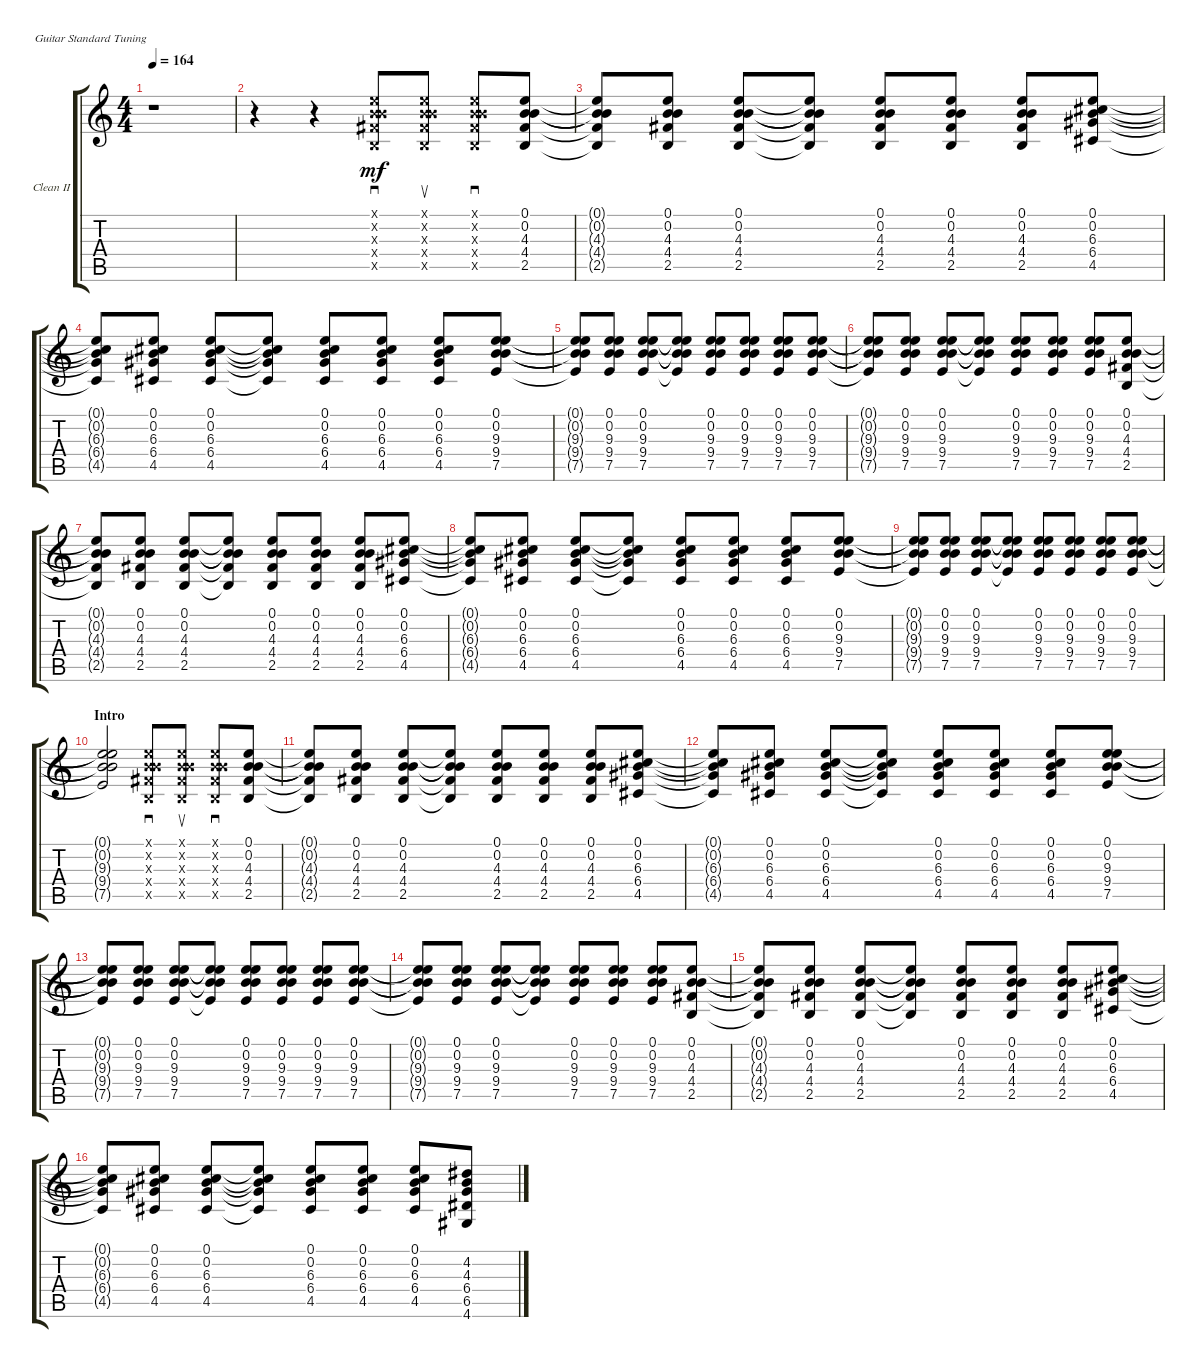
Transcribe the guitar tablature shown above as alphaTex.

\defaultSystemsLayout 4
\bracketExtendMode groupsimilarinstruments
\firstSystemTrackNameOrientation horizontal
\otherSystemsTrackNameOrientation horizontal
\track ("Clean II" "Clean II") {instrument acousticguitarsteel}
\staff {score tabs}
\tuning (E4 B3 G3 D3 A2 E2)
\ts (4 4)
\tempo 164
\clef g2
\ks c
r.1{dy mf instrument acousticguitarsteel} |
r.4 r.4 (2.5{x} 4.4{x} 4.3{x} 0.1{x} 0.2{x}).8{sd} (2.5{x} 4.4{x} 4.3{x} 0.1{x} 0.2{x}).8{su} (2.5{x} 4.4{x} 4.3{x} 0.1{x} 0.2{x}).8{sd} (2.5 4.4 4.3 0.1 0.2).8 |
(2.5{t} 4.4{t} 4.3{t} 0.1{t} 0.2{t}).8 (2.5 4.4 4.3 0.2 0.1).8 (2.5 4.4 4.3 0.2 0.1).8 (2.5{t} 4.4{t} 4.3{t} 0.1{t} 0.2{t}).8 (2.5 4.4 4.3 0.2 0.1).8 (2.5 4.4 4.3 0.2 0.1).8 (2.5 4.4 4.3 0.2 0.1).8 (4.5 6.4 6.3 0.2 0.1).8 |
(0.1{t} 0.2{t} 6.3{t} 6.4{t} 4.5{t}).8 (4.5 6.4 6.3 0.2 0.1).8 (4.5 6.4 6.3 0.2 0.1).8 (0.1{t} 0.2{t} 6.3{t} 6.4{t} 4.5{t}).8 (4.5 6.4 6.3 0.2 0.1).8 (4.5 6.4 6.3 0.2 0.1).8 (4.5 6.4 6.3 0.2 0.1).8 (7.5 9.4 9.3 0.2 0.1).8 |
(7.5{t} 9.4{t} 9.3{t} 0.2{t} 0.1{t}).8 (7.5 9.4 9.3 0.2 0.1).8 (7.5 9.4 9.3 0.2 0.1).8 (7.5{t} 9.4{t} 9.3{t} 0.2{t} 0.1{t}).8 (7.5 9.4 9.3 0.2 0.1).8 (7.5 9.4 9.3 0.2 0.1).8 (7.5 9.4 9.3 0.2 0.1).8 (7.5 9.4 9.3 0.2 0.1).8 |
(7.5{t} 9.4{t} 9.3{t} 0.2{t} 0.1{t}).8 (7.5 9.4 9.3 0.2 0.1).8 (7.5 9.4 9.3 0.2 0.1).8 (7.5{t} 9.4{t} 9.3{t} 0.2{t} 0.1{t}).8 (7.5 9.4 9.3 0.2 0.1).8 (7.5 9.4 9.3 0.2 0.1).8 (7.5 9.4 9.3 0.2 0.1).8 (2.5 4.4 4.3 0.1 0.2).8 |
(2.5{t} 4.4{t} 4.3{t} 0.2{t} 0.1{t}).8 (2.5 4.4 4.3 0.2 0.1).8 (2.5 4.4 4.3 0.2 0.1).8 (2.5{t} 4.4{t} 4.3{t} 0.1{t} 0.2{t}).8 (2.5 4.4 4.3 0.2 0.1).8 (2.5 4.4 4.3 0.2 0.1).8 (2.5 4.4 4.3 0.2 0.1).8 (4.5 6.4 6.3 0.2 0.1).8 |
(0.1{t} 0.2{t} 6.3{t} 6.4{t} 4.5{t}).8 (4.5 6.4 6.3 0.2 0.1).8 (4.5 6.4 6.3 0.2 0.1).8 (0.1{t} 0.2{t} 6.3{t} 6.4{t} 4.5{t}).8 (4.5 6.4 6.3 0.2 0.1).8 (4.5 6.4 6.3 0.2 0.1).8 (4.5 6.4 6.3 0.2 0.1).8 (7.5 9.4 9.3 0.2 0.1).8 |
(7.5{t} 9.4{t} 9.3{t} 0.2{t} 0.1{t}).8 (7.5 9.4 9.3 0.2 0.1).8 (7.5 9.4 9.3 0.2 0.1).8 (7.5{t} 9.4{t} 9.3{t} 0.2{t} 0.1{t}).8 (7.5 9.4 9.3 0.2 0.1).8 (7.5 9.4 9.3 0.2 0.1).8 (7.5 9.4 9.3 0.2 0.1).8 (7.5 9.4 9.3 0.2 0.1).8 |
\section ("" "Intro")
(7.5{t} 9.4{t} 9.3{t} 0.2{t} 0.1{t}).2 (2.5{x} 4.4{x} 4.3{x} 0.1{x} 0.2{x}).8{sd} (2.5{x} 4.4{x} 4.3{x} 0.1{x} 0.2{x}).8{su} (2.5{x} 4.4{x} 4.3{x} 0.1{x} 0.2{x}).8{sd} (2.5 4.4 4.3 0.1 0.2).8 |
(2.5{t} 4.4{t} 4.3{t} 0.2{t} 0.1{t}).8 (2.5 4.4 4.3 0.2 0.1).8 (2.5 4.4 4.3 0.2 0.1).8 (2.5{t} 4.4{t} 4.3{t} 0.1{t} 0.2{t}).8 (2.5 4.4 4.3 0.2 0.1).8 (2.5 4.4 4.3 0.2 0.1).8 (2.5 4.4 4.3 0.2 0.1).8 (4.5 6.4 6.3 0.2 0.1).8 |
(0.1{t} 0.2{t} 6.3{t} 6.4{t} 4.5{t}).8 (4.5 6.4 6.3 0.2 0.1).8 (4.5 6.4 6.3 0.2 0.1).8 (0.1{t} 0.2{t} 6.3{t} 6.4{t} 4.5{t}).8 (4.5 6.4 6.3 0.2 0.1).8 (4.5 6.4 6.3 0.2 0.1).8 (4.5 6.4 6.3 0.2 0.1).8 (7.5 9.4 9.3 0.2 0.1).8 |
(7.5{t} 9.4{t} 9.3{t} 0.2{t} 0.1{t}).8 (7.5 9.4 9.3 0.2 0.1).8 (7.5 9.4 9.3 0.2 0.1).8 (7.5{t} 9.4{t} 9.3{t} 0.2{t} 0.1{t}).8 (7.5 9.4 9.3 0.2 0.1).8 (7.5 9.4 9.3 0.2 0.1).8 (7.5 9.4 9.3 0.2 0.1).8 (7.5 9.4 9.3 0.2 0.1).8 |
(7.5{t} 9.4{t} 9.3{t} 0.2{t} 0.1{t}).8 (7.5 9.4 9.3 0.2 0.1).8 (7.5 9.4 9.3 0.2 0.1).8 (7.5{t} 9.4{t} 9.3{t} 0.2{t} 0.1{t}).8 (7.5 9.4 9.3 0.2 0.1).8 (7.5 9.4 9.3 0.2 0.1).8 (7.5 9.4 9.3 0.2 0.1).8 (2.5 4.4 4.3 0.1 0.2).8 |
(2.5{t} 4.4{t} 4.3{t} 0.2{t} 0.1{t}).8 (2.5 4.4 4.3 0.2 0.1).8 (2.5 4.4 4.3 0.2 0.1).8 (2.5{t} 4.4{t} 4.3{t} 0.1{t} 0.2{t}).8 (2.5 4.4 4.3 0.2 0.1).8 (2.5 4.4 4.3 0.2 0.1).8 (2.5 4.4 4.3 0.2 0.1).8 (4.5 6.4 6.3 0.2 0.1).8 |
(4.5{t} 6.4{t} 6.3{t} 0.2{t} 0.1{t}).8 (4.5 6.4 6.3 0.2 0.1).8 (4.5 6.4 6.3 0.2 0.1).8 (0.1{t} 0.2{t} 6.3{t} 6.4{t} 4.5{t}).8 (4.5 6.4 6.3 0.2 0.1).8 (4.5 6.4 6.3 0.2 0.1).8 (4.5 6.4 6.3 0.2 0.1).8 (4.6 6.5 6.4 4.2 4.3).8
